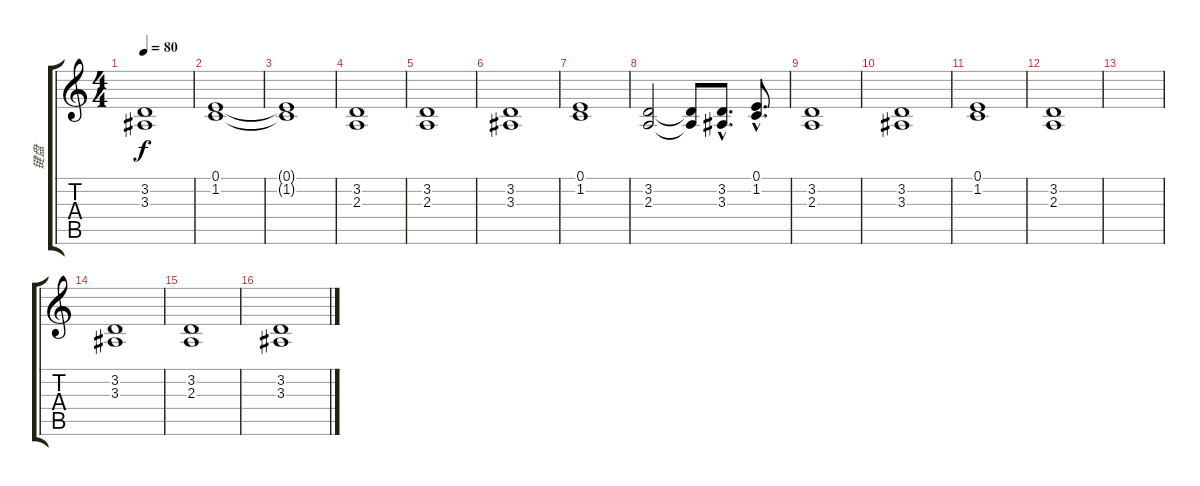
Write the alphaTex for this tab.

\track ("键盘" "键盘") {instrument pad2warm}
\staff {score tabs}
\tuning (E4 B3 G3 D3 A2 E2) {hide}
\ts (4 4)
\tempo 80
\clef g2
\ks c
(3.2 3.3).1{dy f} |
(0.1 1.2).1 |
(0.1{t} 1.2{t}).1 |
(3.2 2.3).1 |
(3.2 2.3).1 |
(3.2 3.3).1 |
(0.1 1.2).1 |
(3.2 2.3).2 (3.2{t} 2.3{t}).8 (3.2{hac} 3.3{hac}).8{d} (0.1{hac} 1.2{hac}).8{d} |
(3.2 2.3).1 |
(3.2 3.3).1 |
(0.1 1.2).1 |
(3.2 2.3).1 |
|
(3.2 3.3).1 |
(3.2 2.3).1 |
(3.2 3.3).1
